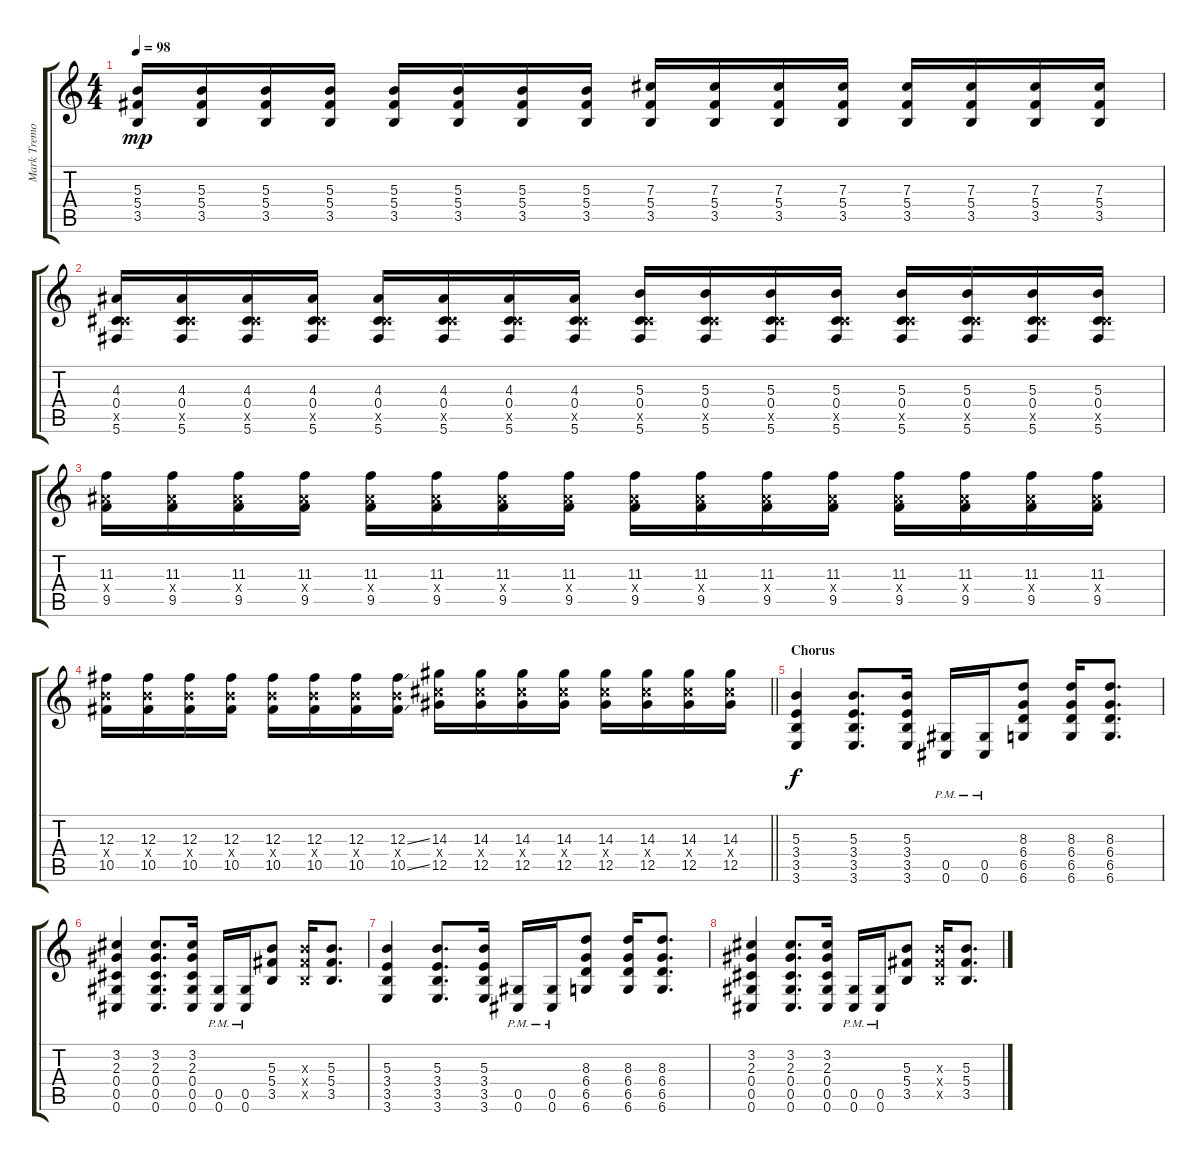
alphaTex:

\track ("Mark Tremonti" "Mark Tremo") {instrument distortionguitar}
\staff {score tabs}
\tuning (Eb4 Bb3 Gb3 Db3 Ab2 Db2) {hide}
\ts (4 4)
\tempo 98
\clef g2
\ks c
(5.3 5.4 3.5).16{dy mp} (5.3 5.4 3.5).16 (5.3 5.4 3.5).16 (5.3 5.4 3.5).16 (5.3 5.4 3.5).16 (5.3 5.4 3.5).16 (5.3 5.4 3.5).16 (5.3 5.4 3.5).16 (7.3 5.4 3.5).16 (7.3 5.4 3.5).16 (7.3 5.4 3.5).16 (7.3 5.4 3.5).16 (7.3 5.4 3.5).16 (7.3 5.4 3.5).16 (7.3 5.4 3.5).16 (7.3 5.4 3.5).16 |
(4.3 0.4 5.5{x} 5.6).16 (4.3 0.4 5.5{x} 5.6).16 (4.3 0.4 5.5{x} 5.6).16 (4.3 0.4 5.5{x} 5.6).16 (4.3 0.4 5.5{x} 5.6).16 (4.3 0.4 5.5{x} 5.6).16 (4.3 0.4 5.5{x} 5.6).16 (4.3 0.4 5.5{x} 5.6).16 (5.3 0.4 5.5{x} 5.6).16 (5.3 0.4 5.5{x} 5.6).16 (5.3 0.4 5.5{x} 5.6).16 (5.3 0.4 5.5{x} 5.6).16 (5.3 0.4 5.5{x} 5.6).16 (5.3 0.4 5.5{x} 5.6).16 (5.3 0.4 5.5{x} 5.6).16 (5.3 0.4 5.5{x} 5.6).16 |
(11.3 9.4{x} 9.5).16 (11.3 9.4{x} 9.5).16 (11.3 9.4{x} 9.5).16 (11.3 9.4{x} 9.5).16 (11.3 9.4{x} 9.5).16 (11.3 9.4{x} 9.5).16 (11.3 9.4{x} 9.5).16 (11.3 9.4{x} 9.5).16 (11.3 9.4{x} 9.5).16 (11.3 9.4{x} 9.5).16 (11.3 9.4{x} 9.5).16 (11.3 9.4{x} 9.5).16 (11.3 9.4{x} 9.5).16 (11.3 9.4{x} 9.5).16 (11.3 9.4{x} 9.5).16 (11.3 9.4{x} 9.5).16 |
\barLineRight lightlight
(12.3 10.4{x} 10.5).16 (12.3 10.4{x} 10.5).16 (12.3 10.4{x} 10.5).16 (12.3 10.4{x} 10.5).16 (12.3 10.4{x} 10.5).16 (12.3 10.4{x} 10.5).16 (12.3 10.4{x} 10.5).16 (12.3{ss} 10.4{x} 10.5{ss}).16 (14.3 12.4{x} 12.5).16 (14.3 12.4{x} 12.5).16 (14.3 12.4{x} 12.5).16 (14.3 12.4{x} 12.5).16 (14.3 12.4{x} 12.5).16 (14.3 12.4{x} 12.5).16 (14.3 12.4{x} 12.5).16 (14.3 12.4{x} 12.5).16 |
\section ("" "Chorus")
(5.3 3.4 3.5 3.6).4{dy f} (5.3 3.4 3.5 3.6).8{d} (5.3 3.4 3.5 3.6).16 (0.5{pm} 0.6{pm}).16 (0.5{pm} 0.6{pm}).16 (8.3 6.4 6.5 6.6).8 (8.3 6.4 6.5 6.6).16 (8.3 6.4 6.5 6.6).8{d} |
(3.2 2.3 0.4 0.5 0.6).4 (3.2 2.3 0.4 0.5 0.6).8{d} (3.2 2.3 0.4 0.5 0.6).16 (0.5{pm} 0.6{pm}).16 (0.5{pm} 0.6{pm}).16 (5.3 5.4 3.5).8 (5.3{x} 5.4{x} 3.5{x}).16 (5.3 5.4 3.5).8{d} |
(5.3 3.4 3.5 3.6).4 (5.3 3.4 3.5 3.6).8{d} (5.3 3.4 3.5 3.6).16 (0.5{pm} 0.6{pm}).16 (0.5{pm} 0.6{pm}).16 (8.3 6.4 6.5 6.6).8 (8.3 6.4 6.5 6.6).16 (8.3 6.4 6.5 6.6).8{d} |
(3.2 2.3 0.4 0.5 0.6).4 (3.2 2.3 0.4 0.5 0.6).8{d} (3.2 2.3 0.4 0.5 0.6).16 (0.5{pm} 0.6{pm}).16 (0.5{pm} 0.6{pm}).16 (5.3 5.4 3.5).8 (5.3{x} 5.4{x} 3.5{x}).16 (5.3 5.4 3.5).8{d}
